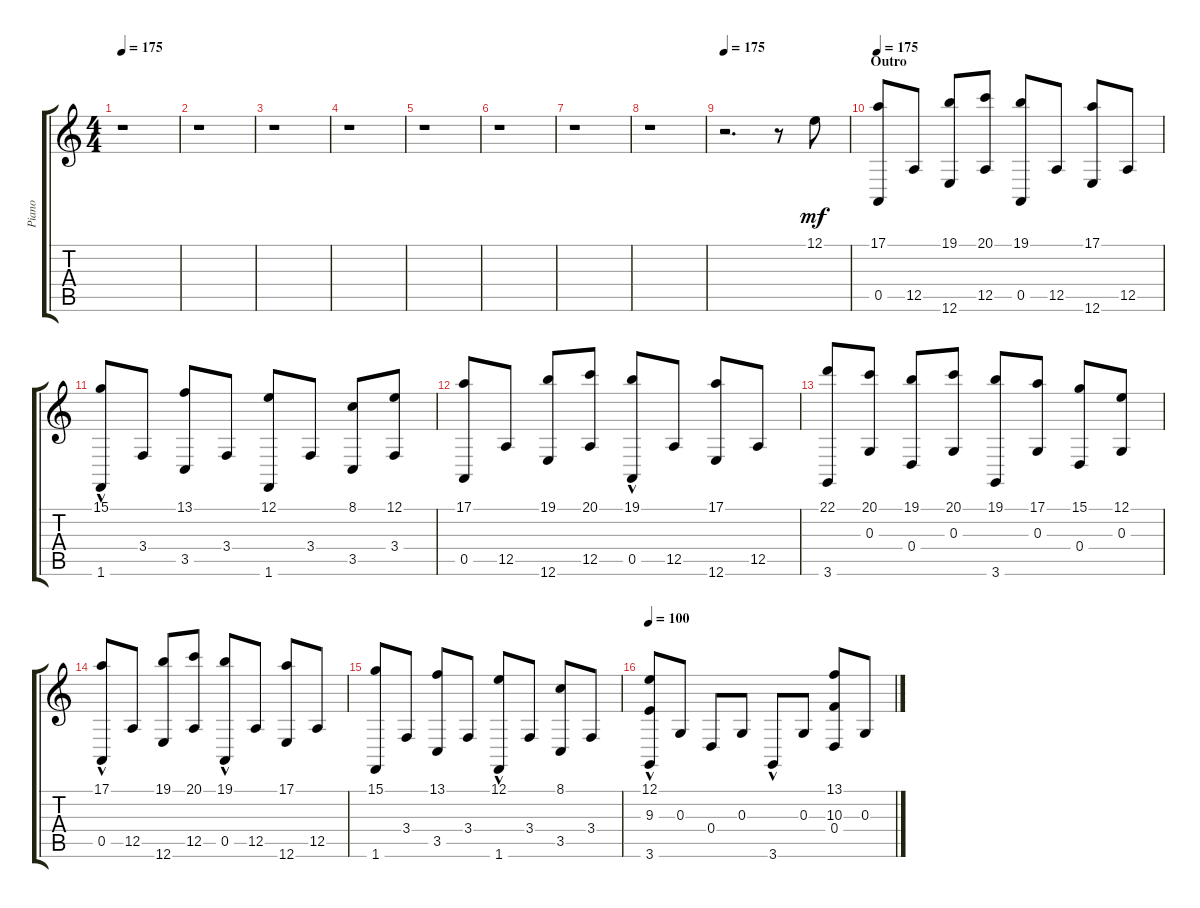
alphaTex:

\track ("Piano" "Piano") {instrument electricgrandpiano}
\staff {score tabs}
\tuning (E4 B3 G3 D3 A2 E2) {hide}
\ts (4 4)
\tempo 175
\clef g2
\ks c
r.1{dy mf} |
r.1 |
r.1 |
r.1 |
r.1 |
r.1 |
r.1 |
r.1 |
\tempo 175
r.2{d} r.8 12.1.8 |
\section ("" "Outro")
\tempo 175
(17.1 0.5).8 12.5.8 (19.1 12.6).8 (20.1 12.5).8 (19.1 0.5).8 12.5.8 (17.1 12.6).8 12.5.8 |
(15.1 1.6{hac}).8 3.4.8 (13.1 3.5).8 3.4.8 (12.1 1.6).8 3.4.8 (8.1 3.5).8 (12.1 3.4).8 |
(17.1 0.5).8 12.5.8 (19.1 12.6).8 (20.1 12.5).8 (19.1 0.5{hac}).8 12.5.8 (17.1 12.6).8 12.5.8 |
(22.1 3.6).8 (20.1 0.3).8 (19.1 0.4).8 (20.1 0.3).8 (19.1 3.6).8 (17.1 0.3).8 (15.1 0.4).8 (12.1 0.3).8 |
(17.1 0.5{hac}).8 12.5.8 (19.1 12.6).8 (20.1 12.5).8 (19.1 0.5{hac}).8 12.5.8 (17.1 12.6).8 12.5.8 |
(15.1 1.6).8 3.4.8 (13.1 3.5).8 3.4.8 (12.1 1.6{hac}).8 3.4.8 (8.1 3.5).8 3.4.8 |
\tempo 100
(12.1{hac} 9.3{hac} 3.6{hac}).8 0.3.8 0.4.8 0.3.8 3.6{hac}.8 0.3.8 (13.1 10.3 0.4).8 0.3.8
